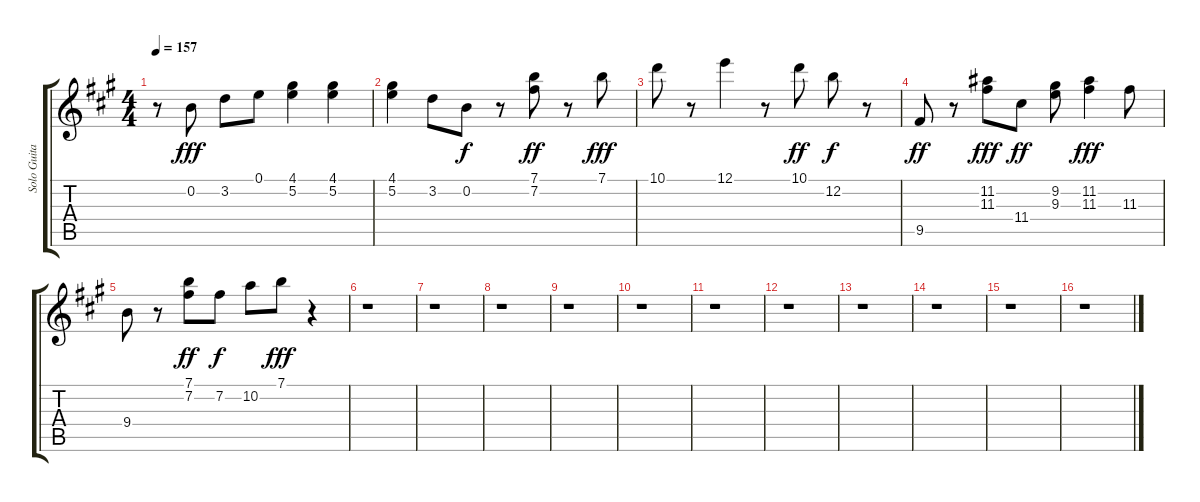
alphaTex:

\track ("Solo Guitar" "Solo Guita") {instrument electricguitarclean}
\staff {score tabs}
\tuning (E4 B3 G3 D3 A2 E2) {hide}
\ts (4 4)
\tempo 157
\clef g2
\ks a
r.8{dy ff} 0.2.8{dy fff} 3.2.8 0.1.8 (4.1 5.2).4 (4.1 5.2).4 |
(4.1 5.2).4 3.2.8 0.2.8{dy f} r.8 (7.1 7.2).8{dy ff} r.8 7.1.8{dy fff} |
10.1.8 r.8 12.1.4 r.8 10.1.8{dy ff} 12.2.8{dy f} r.8 |
9.5.8{dy ff} r.8 (11.2 11.3).8{dy fff} 11.4.8{dy ff} (9.2 9.3).8 (11.2 11.3).4{dy fff} 11.3.8 |
9.4.8 r.8 (7.1 7.2).8{dy ff} 7.2.8{dy f} 10.2.8 7.1.8{dy fff} r.4 |
r.1 |
r.1 |
r.1 |
r.1 |
r.1 |
r.1 |
r.1 |
r.1 |
r.1 |
r.1 |
r.1
